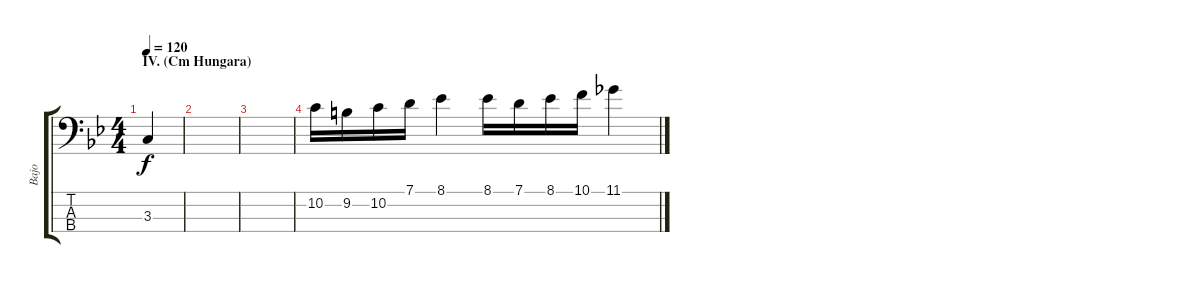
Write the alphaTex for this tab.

\track ("Bajo" "Bajo") {instrument electricbasspick}
\staff {score tabs}
\tuning (G2 D2 A1 E1) {hide}
\ts (4 4)
\section ("" "IV. (Cm Hungara)")
\tempo 120
\clef f4
\ks bb
3.3.4{dy f} |
|
|
10.2.16 9.2.16 10.2.16 7.1.16 8.1.4 8.1.16 7.1.16 8.1.16 10.1.16 11.1.4
